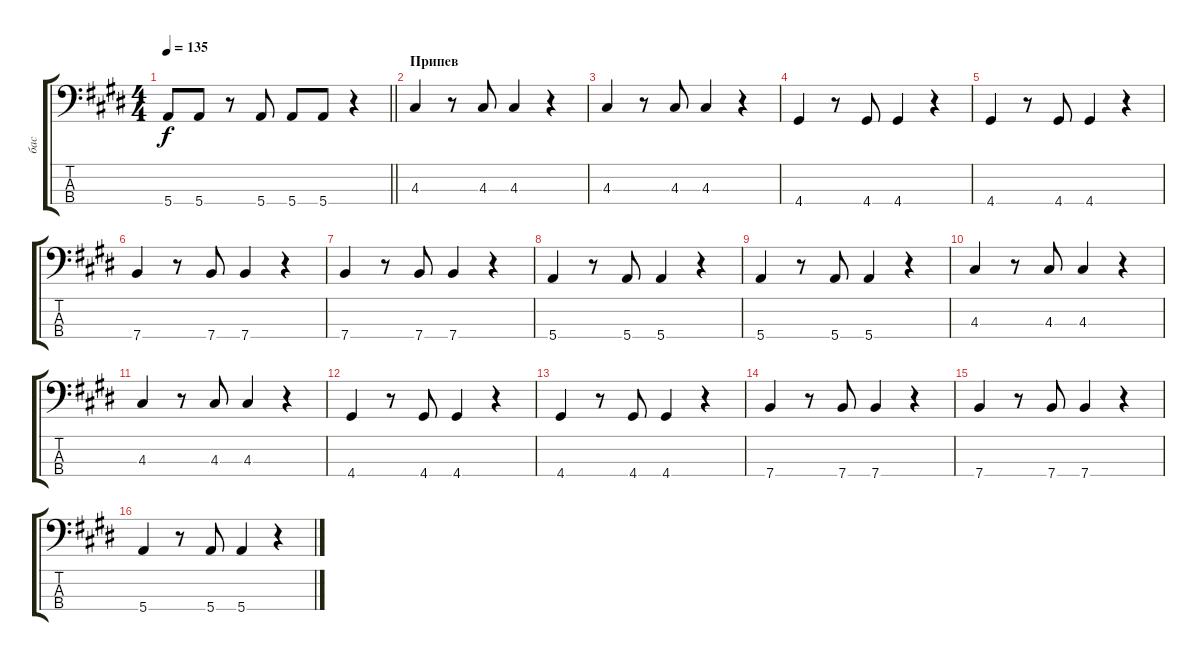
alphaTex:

\track ("бас" "бас") {instrument electricbassfinger}
\staff {score tabs}
\tuning (G2 D2 A1 E1) {hide}
\ts (4 4)
\tempo 135
\clef f4
\barLineRight lightlight
\ks c#minor
5.4.8{dy f} 5.4.8 r.8 5.4.8 5.4.8 5.4.8 r.4 |
\section ("" "Припев")
4.3.4 r.8 4.3.8 4.3.4 r.4 |
4.3.4 r.8 4.3.8 4.3.4 r.4 |
4.4.4 r.8 4.4.8 4.4.4 r.4 |
4.4.4 r.8 4.4.8 4.4.4 r.4 |
7.4.4 r.8 7.4.8 7.4.4 r.4 |
7.4.4 r.8 7.4.8 7.4.4 r.4 |
5.4.4 r.8 5.4.8 5.4.4 r.4 |
5.4.4 r.8 5.4.8 5.4.4 r.4 |
4.3.4 r.8 4.3.8 4.3.4 r.4 |
4.3.4 r.8 4.3.8 4.3.4 r.4 |
4.4.4 r.8 4.4.8 4.4.4 r.4 |
4.4.4 r.8 4.4.8 4.4.4 r.4 |
7.4.4 r.8 7.4.8 7.4.4 r.4 |
7.4.4 r.8 7.4.8 7.4.4 r.4 |
5.4.4 r.8 5.4.8 5.4.4 r.4
